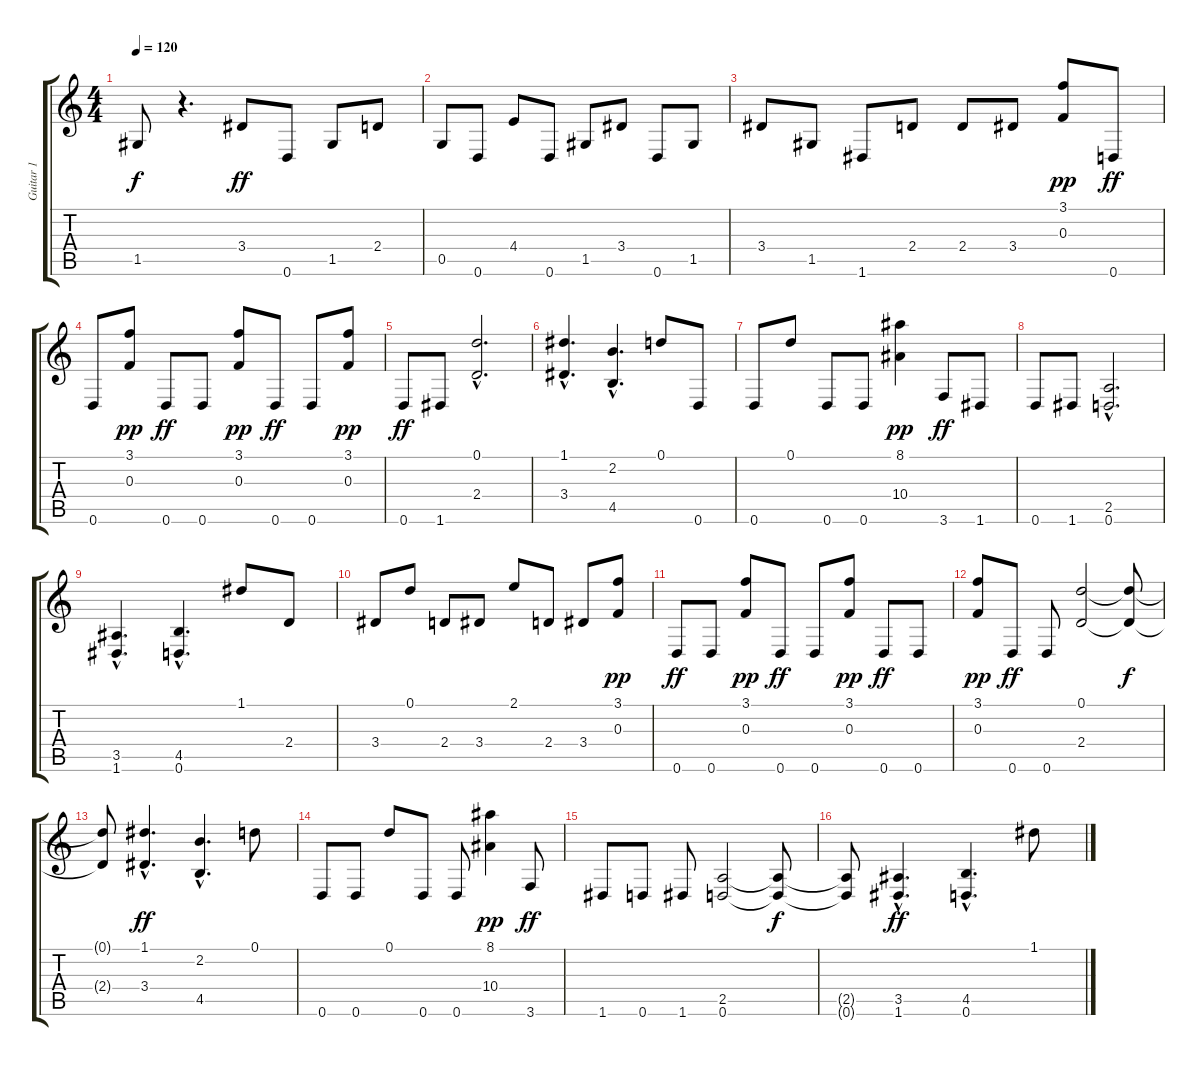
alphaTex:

\track ("Guitar 1" "Guitar 1") {instrument acousticguitarnylon}
\staff {score tabs}
\tuning (D4 A3 F3 C3 G2 D2) {hide}
\ts (4 4)
\tempo 120
\clef g2
\ks c
1.5{t}.8{dy f} r.4{d} 3.4.8{dy ff} 0.6.8 1.5.8 2.4.8 |
0.5.8 0.6.8 4.4.8 0.6.8 1.5.8 3.4.8 0.6.8 1.5.8 |
3.4.8 1.5.8 1.6.8 2.4.8 2.4.8 3.4.8 (3.1 0.3).8{dy pp} 0.6.8{dy ff} |
0.6.8 (3.1 0.3).8{dy pp} 0.6.8{dy ff} 0.6.8 (3.1 0.3).8{dy pp} 0.6.8{dy ff} 0.6.8 (3.1 0.3).8{dy pp} |
0.6.8{dy ff} 1.6.8 (0.1{hac} 2.4{hac}).2{d} |
(1.1{hac} 3.4{hac}).4{d} (2.2{hac} 4.5{hac}).4{d} 0.1.8 0.6.8 |
0.6.8 0.1.8 0.6.8 0.6.8 (8.1 10.4).4{dy pp} 3.6.8{dy ff} 1.6.8 |
0.6.8 1.6.8 (2.5{hac} 0.6{hac}).2{d} |
(3.5{hac} 1.6{hac}).4{d} (4.5{hac} 0.6{hac}).4{d} 1.1.8 2.4.8 |
3.4.8 0.1.8 2.4.8 3.4.8 2.1.8 2.4.8 3.4.8 (3.1 0.3).8{dy pp} |
0.6.8{dy ff} 0.6.8 (3.1 0.3).8{dy pp} 0.6.8{dy ff} 0.6.8 (3.1 0.3).8{dy pp} 0.6.8{dy ff} 0.6.8 |
(3.1 0.3).8{dy pp} 0.6.8{dy ff} 0.6.8 (0.1 2.4).2 (0.1{t} 2.4{t}).8{dy f} |
(0.1{t} 2.4{t}).8 (1.1{hac} 3.4{hac}).4{d dy ff} (2.2{hac} 4.5{hac}).4{d} 0.1.8 |
0.6.8 0.6.8 0.1.8 0.6.8 0.6.8 (8.1 10.4).4{dy pp} 3.6.8{dy ff} |
1.6.8 0.6.8 1.6.8 (2.5 0.6).2 (2.5{t} 0.6{t}).8{dy f} |
(2.5{t} 0.6{t}).8 (3.5{hac} 1.6{hac}).4{d dy ff} (4.5{hac} 0.6{hac}).4{d} 1.1.8
